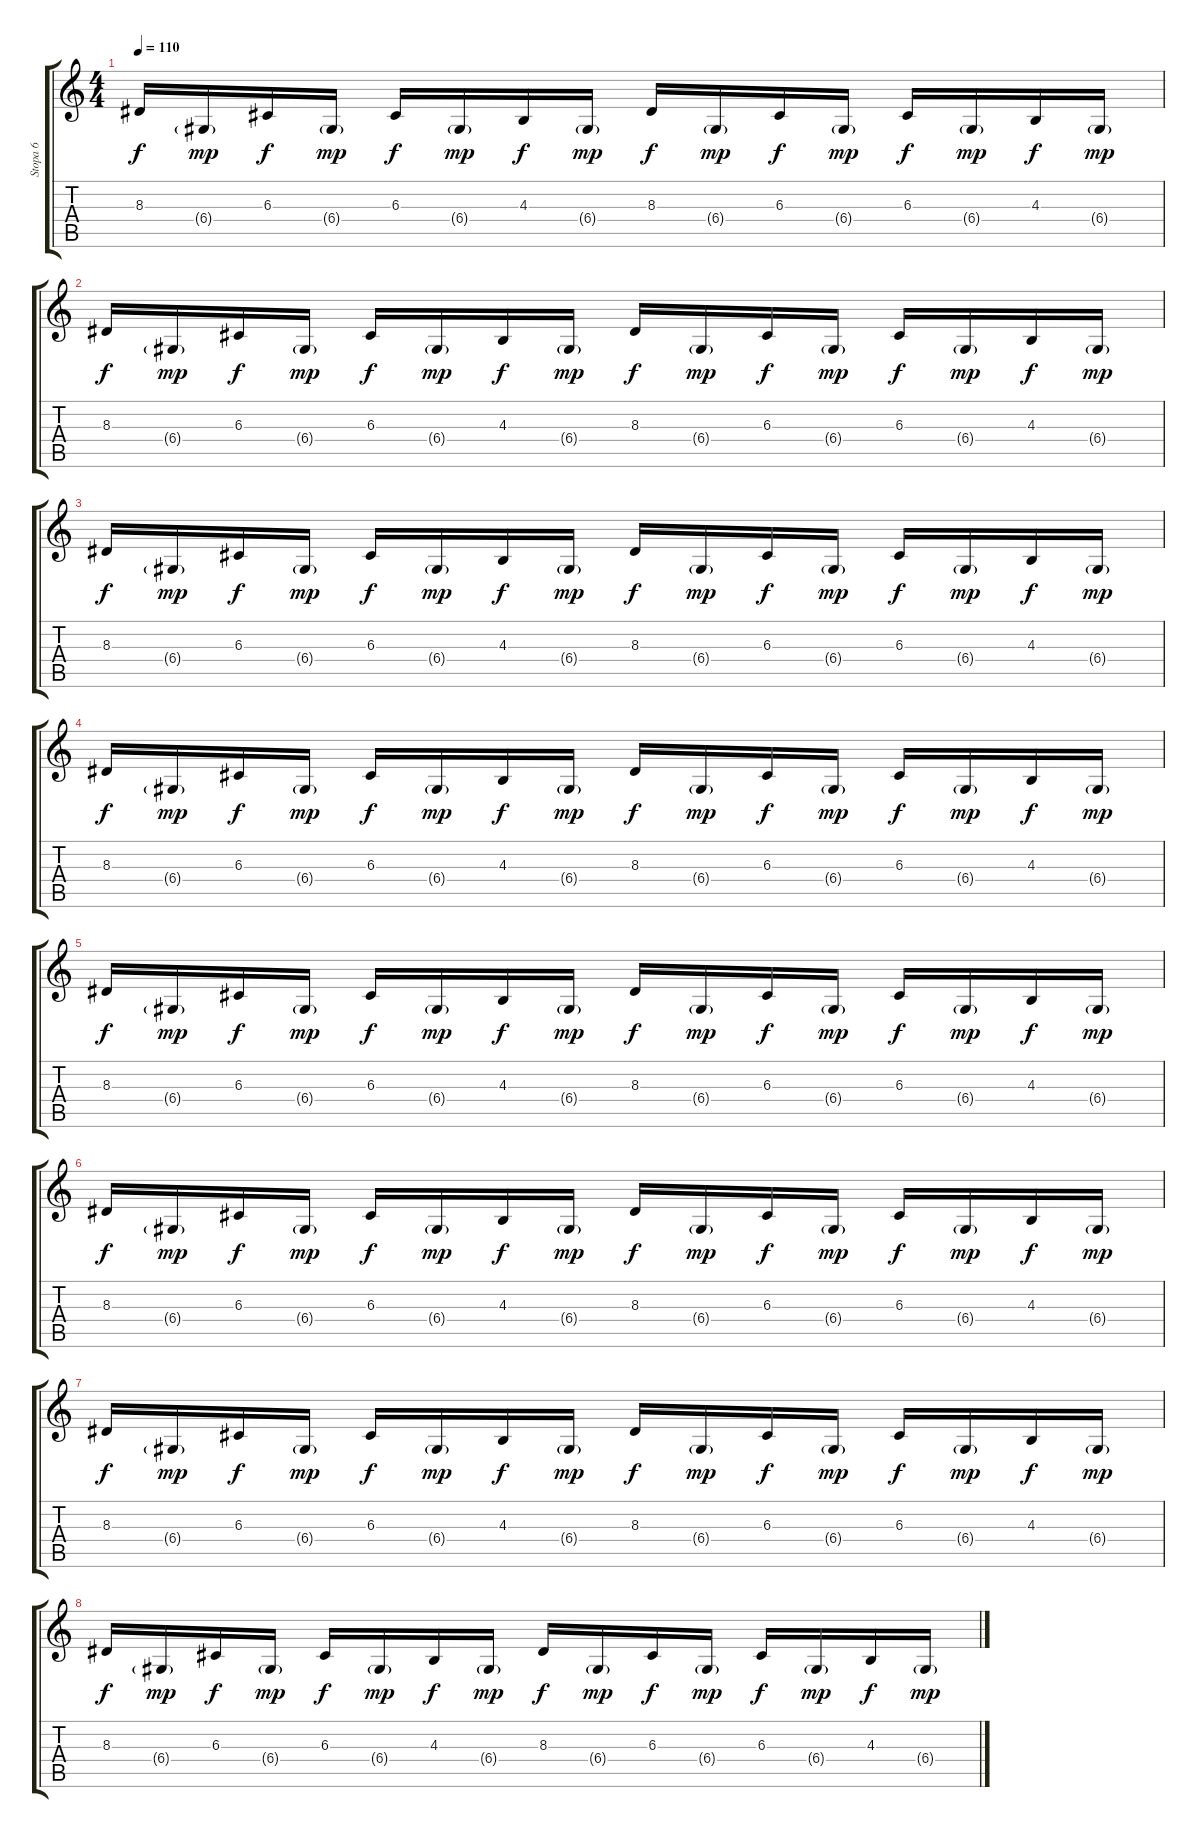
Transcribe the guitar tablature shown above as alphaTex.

\track ("Stopa 6" "Stopa 6") {instrument stringensemble1}
\staff {score tabs}
\tuning (E4 B3 G3 D3 A2 E2) {hide}
\ts (4 4)
\tempo 110
\clef g2
\ks c
8.3.16{dy f} 6.4{g}.16{dy mp} 6.3.16{dy f} 6.4{g}.16{dy mp} 6.3.16{dy f} 6.4{g}.16{dy mp} 4.3.16{dy f} 6.4{g}.16{dy mp} 8.3.16{dy f} 6.4{g}.16{dy mp} 6.3.16{dy f} 6.4{g}.16{dy mp} 6.3.16{dy f} 6.4{g}.16{dy mp} 4.3.16{dy f} 6.4{g}.16{dy mp} |
8.3.16{dy f} 6.4{g}.16{dy mp} 6.3.16{dy f} 6.4{g}.16{dy mp} 6.3.16{dy f} 6.4{g}.16{dy mp} 4.3.16{dy f} 6.4{g}.16{dy mp} 8.3.16{dy f} 6.4{g}.16{dy mp} 6.3.16{dy f} 6.4{g}.16{dy mp} 6.3.16{dy f} 6.4{g}.16{dy mp} 4.3.16{dy f} 6.4{g}.16{dy mp} |
8.3.16{dy f} 6.4{g}.16{dy mp} 6.3.16{dy f} 6.4{g}.16{dy mp} 6.3.16{dy f} 6.4{g}.16{dy mp} 4.3.16{dy f} 6.4{g}.16{dy mp} 8.3.16{dy f} 6.4{g}.16{dy mp} 6.3.16{dy f} 6.4{g}.16{dy mp} 6.3.16{dy f} 6.4{g}.16{dy mp} 4.3.16{dy f} 6.4{g}.16{dy mp} |
8.3.16{dy f} 6.4{g}.16{dy mp} 6.3.16{dy f} 6.4{g}.16{dy mp} 6.3.16{dy f} 6.4{g}.16{dy mp} 4.3.16{dy f} 6.4{g}.16{dy mp} 8.3.16{dy f} 6.4{g}.16{dy mp} 6.3.16{dy f} 6.4{g}.16{dy mp} 6.3.16{dy f} 6.4{g}.16{dy mp} 4.3.16{dy f} 6.4{g}.16{dy mp} |
8.3.16{dy f} 6.4{g}.16{dy mp} 6.3.16{dy f} 6.4{g}.16{dy mp} 6.3.16{dy f} 6.4{g}.16{dy mp} 4.3.16{dy f} 6.4{g}.16{dy mp} 8.3.16{dy f} 6.4{g}.16{dy mp} 6.3.16{dy f} 6.4{g}.16{dy mp} 6.3.16{dy f} 6.4{g}.16{dy mp} 4.3.16{dy f} 6.4{g}.16{dy mp} |
8.3.16{dy f} 6.4{g}.16{dy mp} 6.3.16{dy f} 6.4{g}.16{dy mp} 6.3.16{dy f} 6.4{g}.16{dy mp} 4.3.16{dy f} 6.4{g}.16{dy mp} 8.3.16{dy f} 6.4{g}.16{dy mp} 6.3.16{dy f} 6.4{g}.16{dy mp} 6.3.16{dy f} 6.4{g}.16{dy mp} 4.3.16{dy f} 6.4{g}.16{dy mp} |
8.3.16{dy f} 6.4{g}.16{dy mp} 6.3.16{dy f} 6.4{g}.16{dy mp} 6.3.16{dy f} 6.4{g}.16{dy mp} 4.3.16{dy f} 6.4{g}.16{dy mp} 8.3.16{dy f} 6.4{g}.16{dy mp} 6.3.16{dy f} 6.4{g}.16{dy mp} 6.3.16{dy f} 6.4{g}.16{dy mp} 4.3.16{dy f} 6.4{g}.16{dy mp} |
8.3.16{dy f} 6.4{g}.16{dy mp} 6.3.16{dy f} 6.4{g}.16{dy mp} 6.3.16{dy f} 6.4{g}.16{dy mp} 4.3.16{dy f} 6.4{g}.16{dy mp} 8.3.16{dy f} 6.4{g}.16{dy mp} 6.3.16{dy f} 6.4{g}.16{dy mp} 6.3.16{dy f} 6.4{g}.16{dy mp} 4.3.16{dy f} 6.4{g}.16{dy mp}
